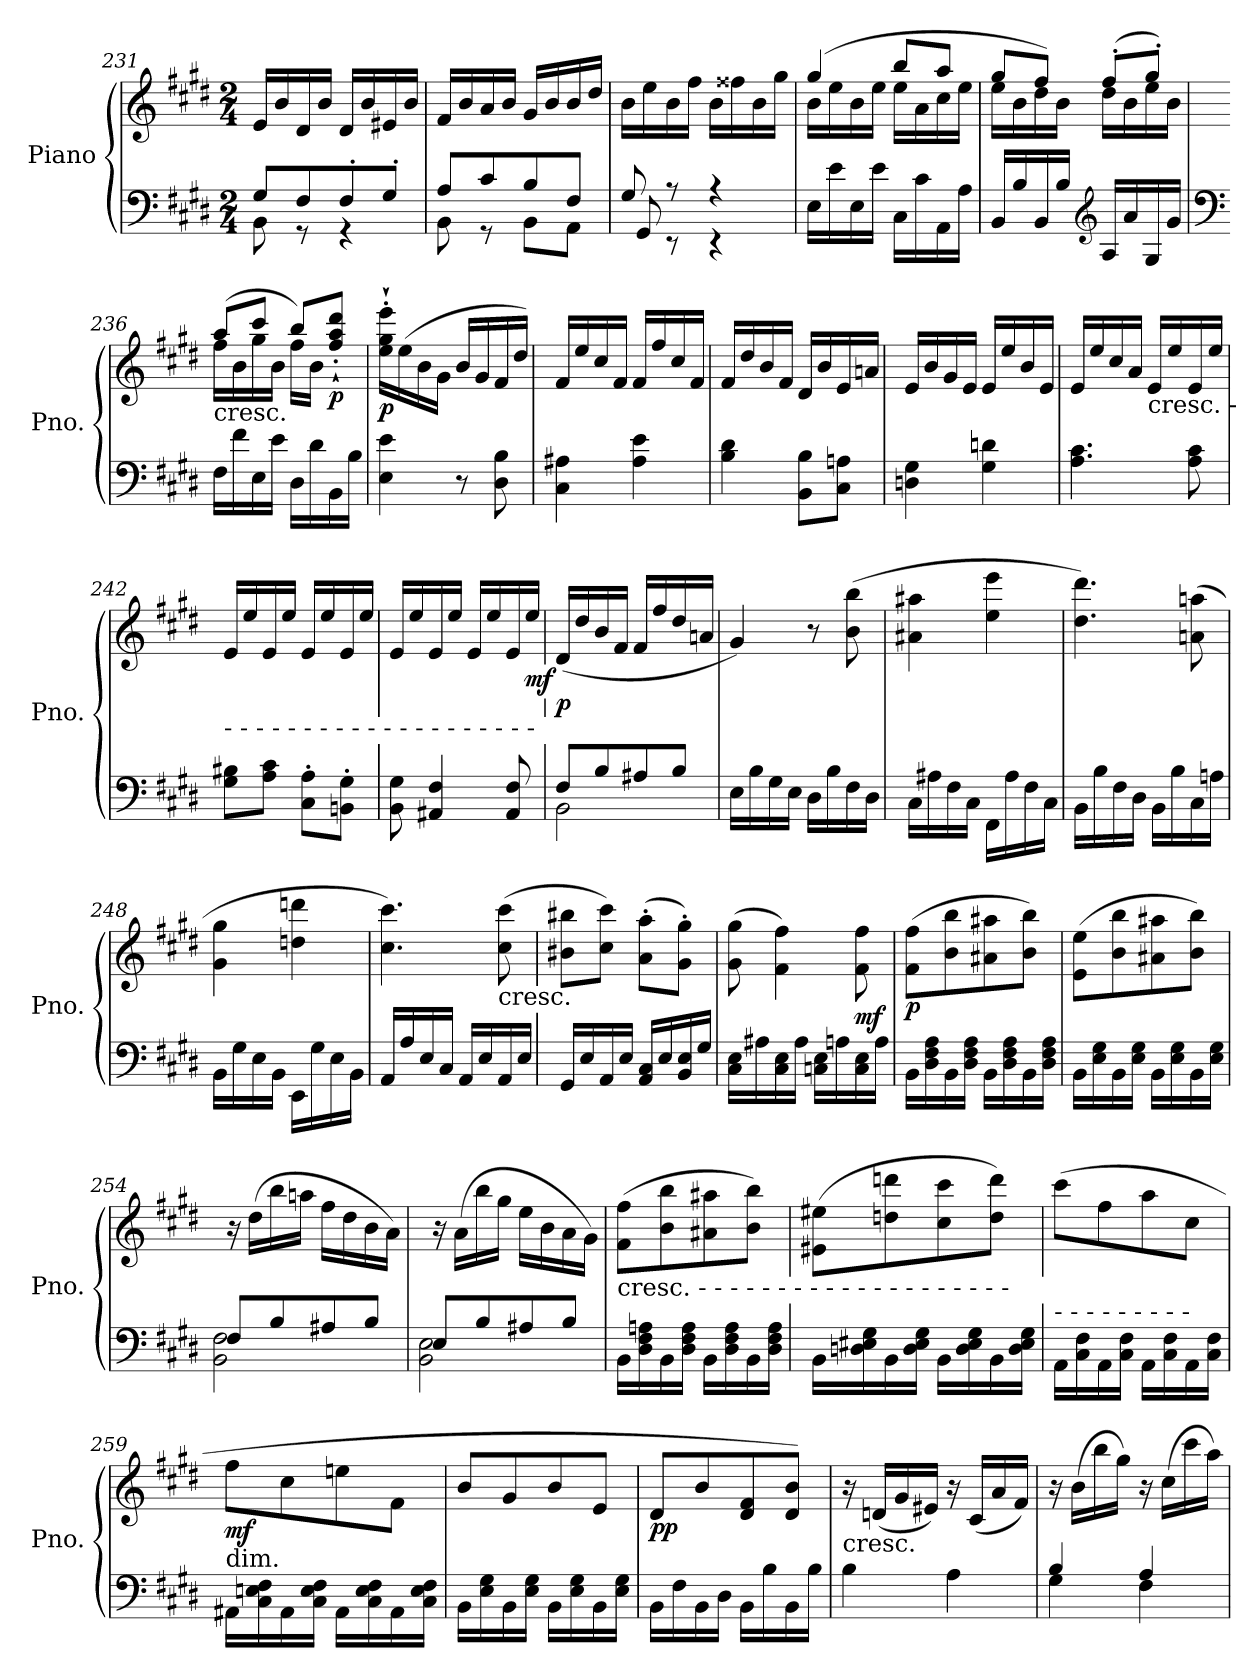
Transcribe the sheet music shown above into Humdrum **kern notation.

**kern	**kern	**dynam
*part1	*part1	*part1
*staff2	*staff1	*staff1/2
*I"Piano	*	*
*I'Pno.	*	*
!!LO:LB:g=z
*clefF4	*clefG2	*
*k[f#c#g#d#]	*k[f#c#g#d#]	*
*E:	*E:	*
*M2/4	*M2/4	*
=231	=231	=231
*^	*	*
8G#/L	8BB\	16e/LL	.
.	.	16b/	.
8F#/	8rGG	16d#/	.
.	.	16b/JJ	.
8F#'/	4rGG	16d#/LL	.
.	.	16b/	.
8G#'/J	.	16e#X/	.
.	.	16b/JJ	.
=232	=232	=232	=232
8A/L	8BB\	16f#/LL	.
.	.	16b/	.
8c#/	8rGG	16a/	.
.	.	16b/JJ	.
8B/	8BB\L	16g#/LL	.
.	.	16b/	.
8F#/J	8AA\J	16b/	.
.	.	16dd#/JJ	.
=233	=233	=233	=233
8G#/	8GG#/	16b\LL	.
.	.	16ee\	.
8r	8r	16b\	.
.	.	16ff#\JJ	.
4r	4r	16b\LL	.
.	.	16ff##X\	.
.	.	16b\	.
.	.	16gg#\JJ	.
*v	*v	*	*
=234	=234	=234
*	*^	*
16E\LL	(>4gg#/	16b\LL	.
16e\	.	16ee\	.
16E\	.	16b\	.
16e\JJ	.	16ee\JJ	.
16C#\LL	8bb/L	16ee\LL	.
16c#\	.	16a\	.
16AA\	8aa/J	16cc#\	.
16A\JJ	.	16ee\JJ	.
=235	=235	=235	=235
16BB/LL	8gg#/L	16ee\LL	.
16B/	.	16b\	.
16BB/	8ff#/J)	16dd#\	.
16B/JJ	.	16b\JJ	.
*clefG2	*	*	*
16A/LL	(>8ff#'/L	16dd#\LL	.
16a/	.	16b\	.
16G#/	8gg#'/J)	16ee\	.
16g#/JJ	.	16b\JJ	.
!!LO:PB:g=z	!!
=236	=236	=236	=236
*clefF4	*	*	*
!	!LO:TX:b:t=cresc.	!	!
16F#\LL	(>8aa/L	16ff#\LL	.
16f#\	.	16b\	.
16E\	8ccc#/J	16gg#\	.
16e\JJ	.	16b\JJ	.
16D#\LL	8bb/L)	16ff#\LL	.
16d#\	.	16b\JJ	.
!	!	!	!LO:DY:b
16BB\	8ff#/'` 8aa/'` 8ddd#/'`J	8ryy	p
16B\JJ	.	.	.
*	*v	*v	*
=237	=237	=237
!	!	!LO:DY:b
4E\ 4e\	16ee\'` 16gg#\'` 16eee\'`LL	p
.	(>16ee\	.
.	16b\	.
.	16g#\JJ	.
8r	16b/LL	.
.	16g#/	.
8D#\ 8B\	16f#/	.
.	16dd#/JJ)	.
=238	=238	=238
4C#\ 4A#X\	16f#/LL	.
.	16ee/	.
.	16cc#/	.
.	16f#/JJ	.
4A#\ 4e\	16f#/LL	.
.	16ff#/	.
.	16cc#/	.
.	16f#/JJ	.
=239	=239	=239
4B\ 4d#\	16f#/LL	.
.	16dd#/	.
.	16b/	.
.	16f#/JJ	.
8BB\ 8B\L	16d#/LL	.
.	16b/	.
8C#\ 8An\J	16e/	.
.	16an/JJ	.
=240	=240	=240
4Dn\ 4G#\	16e/LL	.
.	16b/	.
.	16g#/	.
.	16e/JJ	.
4G#\ 4dn\	16e/LL	.
.	16ee/	.
.	16b/	.
.	16e/JJ	.
!!LO:LB:g=z
=241	=241	=241
4.A\ 4.c#\	16e/LL	.
.	16ee/	.
.	16cc#/	.
.	16a/JJ	.
!	!LO:TX:b:t=cresc.  -	!
.	16e/LL	.
.	16ee/	.
8A\ 8c#\	16e/	.
.	16ee/JJ	.
=242	=242	=242
!	!LO:TX:b:t=-  -  -  -  -  -  -  -  -  -  -  -  -  -  -  -  -  -  -  -	!
8G#\ 8B#X\L	16e/LL	.
.	16ee/	.
8A\ 8c#\J	16e/	.
.	16ee/JJ	.
8C#\' 8A\'L	16e/LL	.
.	16ee/	.
8BBn\' 8G#\'J	16e/	.
.	16ee/JJ	.
=243	=243	=243
8BB\ 8G#\	16e/LL	.
.	16ee/	.
4AA#X/ 4F#/	16e/	.
.	16ee/JJ	.
.	16e/LL	.
.	16ee/	.
8AA#/ 8F#/	16e/	.
!	!	!LO:DY:b
.	16ee/JJ	mf
=244	=244	=244
*^	*	*
!	!	!	!LO:DY:b
8F#/L	2BB\	(<16d#/LL	p
.	.	16dd#/	.
8B/	.	16b/	.
.	.	16f#/JJ	.
8A#X/	.	16f#/LL	.
.	.	16ff#/	.
8B/J	.	16dd#/	.
.	.	16an/JJ	.
*v	*v	*	*
=245	=245	=245
16E\LL	4g#/)	.
16B\	.	.
16G#\	.	.
16E\JJ	.	.
16D#\LL	8r	.
16B\	.	.
16F#\	(>8b\ 8bb\	.
16D#\JJ	.	.
!!LO:LB:g=z
=246	=246	=246
16C#\LL	4a#X\ 4aa#X\	.
16A#X\	.	.
16F#\	.	.
16C#\JJ	.	.
16FF#\LL	4ee\ 4eee\	.
16A#\	.	.
16F#\	.	.
16C#\JJ	.	.
=247	=247	=247
16BB\LL	4.dd#\ 4.ddd#\)	.
16B\	.	.
16F#\	.	.
16D#\JJ	.	.
16BB\LL	.	.
16B\	.	.
16C#\	(>8an\ 8aan\	.
16An\JJ	.	.
=248	=248	=248
16BB\LL	4g#\ 4gg#\	.
16G#\	.	.
16E\	.	.
16BB\JJ	.	.
16EE\LL	4ddn\ 4dddn\	.
16G#\	.	.
16E\	.	.
16BB\JJ	.	.
=249	=249	=249
16AA/LL	4.cc#\ 4.ccc#\)	.
16A/	.	.
16E/	.	.
16C#/JJ	.	.
16AA/LL	.	.
16E/	.	.
!	!LO:TX:b:t=cresc.	!
16AA/	(>8cc#\ 8ccc#\	.
16E/JJ	.	.
=250	=250	=250
16GG#/LL	8b#X\ 8bb#X\L	.
16E/	.	.
16AA/	8cc#\ 8ccc#\J)	.
16E/JJ	.	.
16AA/ 16C#/LL	(>8a\' 8aa\'L	.
16E/	.	.
16BB/ 16E/	8g#\' 8gg#\'J)	.
16G#/JJ	.	.
!!LO:LB:g=z
=251	=251	=251
16C#\ 16E\LL	(>8g#\ 8gg#\	.
16A#X\	.	.
16C#\ 16E\	4f#\ 4ff#\)	.
16A#\JJ	.	.
16Cn\ 16E\LL	.	.
16An\	.	.
!	!	!LO:DY:b
16C\ 16E\	8f#\ 8ff#\	mf
16A\JJ	.	.
=252	=252	=252
!	!	!LO:DY:b
16BB\LL	(>8f#\ 8ff#\L	p
16D#\ 16F#\ 16A\	.	.
16BB\	8b\ 8bb\	.
16D#\ 16F#\ 16A\JJ	.	.
16BB\LL	8a#X\ 8aa#X\	.
16D#\ 16F#\ 16A\	.	.
16BB\	8b\ 8bb\J)	.
16D#\ 16F#\ 16A\JJ	.	.
=253	=253	=253
16BB\LL	(>8e\ 8ee\L	.
16E\ 16G#\	.	.
16BB\	8b\ 8bb\	.
16E\ 16G#\JJ	.	.
16BB\LL	8a#X\ 8aa#X\	.
16E\ 16G#\	.	.
16BB\	8b\ 8bb\J)	.
16E\ 16G#\JJ	.	.
=254	=254	=254
*^	*	*
8F#/L	2BB\ 2F#\	16r	.
.	.	(>16dd#\LL	.
8B/	.	16bb\	.
.	.	16aan\JJ	.
8A#X/	.	16ff#\LL	.
.	.	16dd#\	.
8B/J	.	16b\	.
.	.	16a\JJ)	.
=255	=255	=255	=255
8E/L	2BB\ 2E\	16r	.
.	.	(>16a\LL	.
8B/	.	16bb\	.
.	.	16gg#\JJ	.
8A#X/	.	16ee\LL	.
.	.	16b\	.
8B/J	.	16a\	.
.	.	16g#\JJ)	.
*v	*v	*	*
!!LO:LB:g=z
=256	=256	=256
!	!LO:TX:b:t=cresc.  -  -  -  -  -  -  -  -  -  -  -  -  -  -  -  -  -  -  -  -	!
16BB\LL	(>8f#\ 8ff#\L	.
16D#\ 16F#\ 16An\	.	.
16BB\	8b\ 8bb\	.
16D#\ 16F#\ 16A\JJ	.	.
16BB\LL	8a#X\ 8aa#X\	.
16D#\ 16F#\ 16A\	.	.
16BB\	8b\ 8bb\J)	.
16D#\ 16F#\ 16A\JJ	.	.
=257	=257	=257
16BB\LL	(>8e#X\ 8ee#X\L	.
16Dn\ 16E#X\ 16G#\	.	.
16BB\	8ddn\ 8dddn\	.
16D\ 16E#\ 16G#\JJ	.	.
16BB\LL	8cc#\ 8ccc#\	.
16D\ 16E#\ 16G#\	.	.
16BB\	8dd\ 8ddd\J)	.
16D\ 16E#\ 16G#\JJ	.	.
=258	=258	=258
!	!LO:TX:b:t=-  -  -  -  -  -  -  -  -	!
16AA\LL	(>8ccc#\L	.
16C#\ 16F#\	.	.
16AA\	8ff#\	.
16C#\ 16F#\JJ	.	.
16AA\LL	8aa\	.
16C#\ 16F#\	.	.
16AA\	8cc#\J	.
16C#\ 16F#\JJ	.	.
=259	=259	=259
!	!LO:TX:b:t=dim.	!
!	!	!LO:DY:b
16AA#X\LL	8ff#\L	mf
16C#\ 16En\ 16F#\	.	.
16AA#\	8cc#\	.
16C#\ 16E\ 16F#\JJ	.	.
16AA#\LL	8een\	.
16C#\ 16E\ 16F#\	.	.
16AA#\	8f#\J	.
16C#\ 16E\ 16F#\JJ	.	.
!!LO:PB:g=z
=260	=260	=260
16BB\LL	8b/L	.
16E\ 16G#\	.	.
16BB\	8g#/	.
16E\ 16G#\JJ	.	.
16BB\LL	8b/	.
16E\ 16G#\	.	.
16BB\	8e/J	.
16E\ 16G#\JJ	.	.
=261	=261	=261
!	!	!LO:DY:b
16BB\LL	8d#/L	pp
16F#\	.	.
16BB\	8b/	.
16D#\JJ	.	.
16BB\LL	8d#/ 8f#/	.
16B\	.	.
16BB\	8d#/ 8b/J)	.
16B\JJ	.	.
=262	=262	=262
!	!LO:TX:b:t=cresc.	!
4B\	16r	.
.	(<16dn/LL	.
.	16g#/	.
.	16e#X/JJ)	.
4A\	16r	.
.	(<16c#/LL	.
.	16a/	.
.	16f#/JJ)	.
=263	=263	=263
*^	*	*
4B/	4G#\	16r	.
.	.	(>16b\LL	.
.	.	16bb\	.
.	.	16gg#\JJ)	.
4A/	4F#\	16r	.
.	.	(>16cc#\LL	.
.	.	16ccc#\	.
.	.	16aa\JJ)	.
*v	*v	*	*
=	=	=
*-	*-	*-
